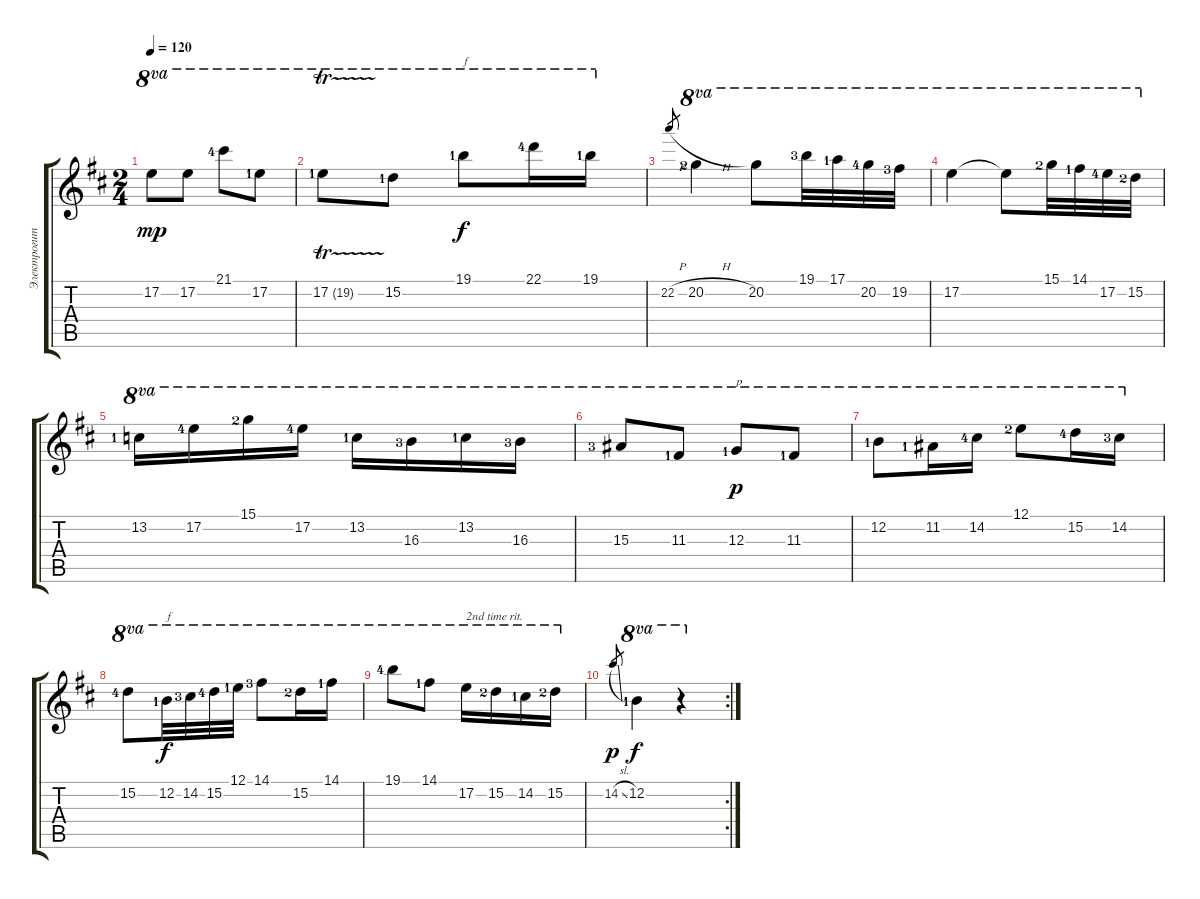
\track ("Электрогитара" "Электрогит") {instrument overdrivenguitar}
\staff {score tabs}
\tuning (E4 B3 G3 D3 A2 E2) {hide}
\ts (2 4)
\tempo 120
\clef g2
\ks d
17.2.8{ot 8va dy mp} 17.2.8{ot 8va} 21.1{lf 5}.8{ot 8va} 17.2{lf 2}.8{ot 8va} |
17.2{tr (19 16) lf 2}.8{ot 8va} 15.2{lf 2}.8{ot 8va} 19.1{lf 2}.8{ot 8va txt "f" dy f} 22.1{lf 5}.16{ot 8va} 19.1{lf 2}.16{ot 8va} |
22.2{h}.8{gr} 20.2{h lf 3}.4{ot 8va} 20.2.8{ot 8va} 19.1{lf 4}.32{ot 8va} 17.1{lf 2}.32{ot 8va} 20.2{lf 5}.32{ot 8va} 19.2{lf 4}.32{ot 8va} |
17.2.4{ot 8va} 17.2{t}.8{ot 8va} 15.1{lf 3}.32{ot 8va} 14.1{lf 2}.32{ot 8va} 17.2{lf 5}.32{ot 8va} 15.2{lf 3}.32{ot 8va} |
13.2{lf 2}.16{ot 8va} 17.2{lf 5}.16{ot 8va} 15.1{lf 3}.16{ot 8va} 17.2{lf 5}.16{ot 8va} 13.2{lf 2}.16{ot 8va} 16.3{lf 4}.16{ot 8va} 13.2{lf 2}.16{ot 8va} 16.3{lf 4}.16{ot 8va} |
15.3{lf 4}.8{ot 8va} 11.3{lf 2}.8{ot 8va} 12.3{lf 2}.8{ot 8va txt "p" dy p} 11.3{lf 2}.8{ot 8va} |
12.2{lf 2}.8{ot 8va} 11.2{lf 2}.16{ot 8va} 14.2{lf 5}.16{ot 8va} 12.1{lf 3}.8{ot 8va} 15.2{lf 5}.16{ot 8va} 14.2{lf 4}.16{ot 8va} |
15.2{lf 5}.8{ot 8va} 12.2{lf 2}.32{ot 8va txt "f" dy f} 14.2{lf 4}.32{ot 8va} 15.2{lf 5}.32{ot 8va} 12.1{lf 2}.32{ot 8va} 14.1{lf 4}.8{ot 8va} 15.2{lf 3}.16{ot 8va} 14.1{lf 2}.16{ot 8va} |
19.1{lf 5}.8{ot 8va} 14.1{lf 2}.8{ot 8va} 17.2.16{ot 8va txt "2nd time rit."} 15.2{lf 3}.16{ot 8va} 14.2{lf 2}.16{ot 8va} 15.2{lf 3}.16{ot 8va} |
\rc 2
14.2{sl}.8{gr dy p} 12.2{lf 2}.4{ot 8va dy f} r.4{ot 8va}
